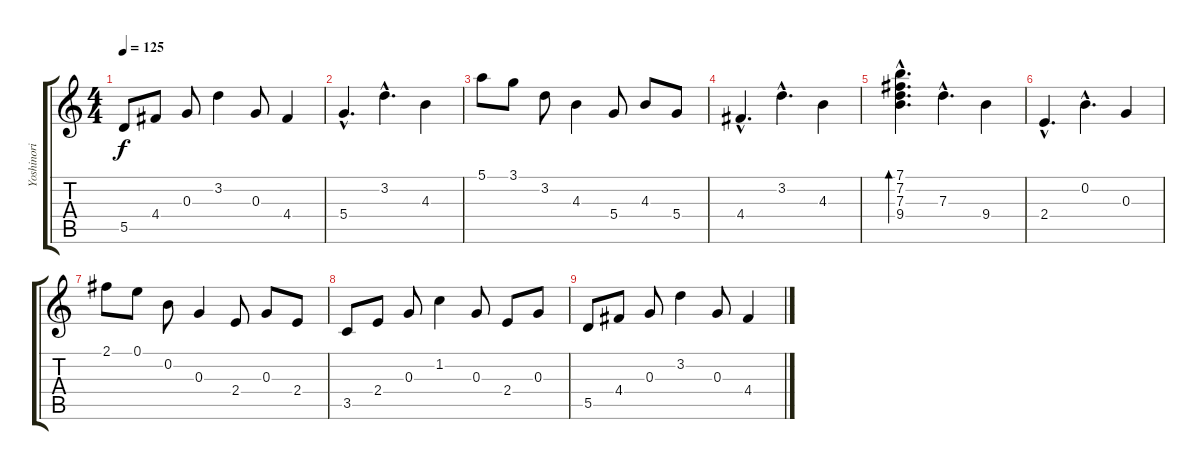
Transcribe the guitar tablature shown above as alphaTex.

\track ("Yoshinori" "Yoshinori") {instrument electricguitarclean}
\staff {score tabs}
\tuning (E4 B3 G3 D3 A2 E2) {hide}
\ts (4 4)
\tempo 125
\clef g2
\ks c
5.5.8{dy f} 4.4.8 0.3.8 3.2.4 0.3.8 4.4.4 |
5.4{hac}.4{d} 3.2{hac}.4{d} 4.3.4 |
5.1.8 3.1.8 3.2.8 4.3.4 5.4.8 4.3.8 5.4.8 |
4.4{hac}.4{d} 3.2{hac}.4{d} 4.3.4 |
(7.1{hac} 7.2{hac} 7.3{hac} 9.4{hac}).4{d bd 120} 7.3{hac}.4{d} 9.4.4 |
2.4{hac}.4{d} 0.2{hac}.4{d} 0.3.4 |
2.1.8 0.1.8 0.2.8 0.3.4 2.4.8 0.3.8 2.4.8 |
3.5.8 2.4.8 0.3.8 1.2.4 0.3.8 2.4.8 0.3.8 |
5.5.8 4.4.8 0.3.8 3.2.4 0.3.8 4.4.4
